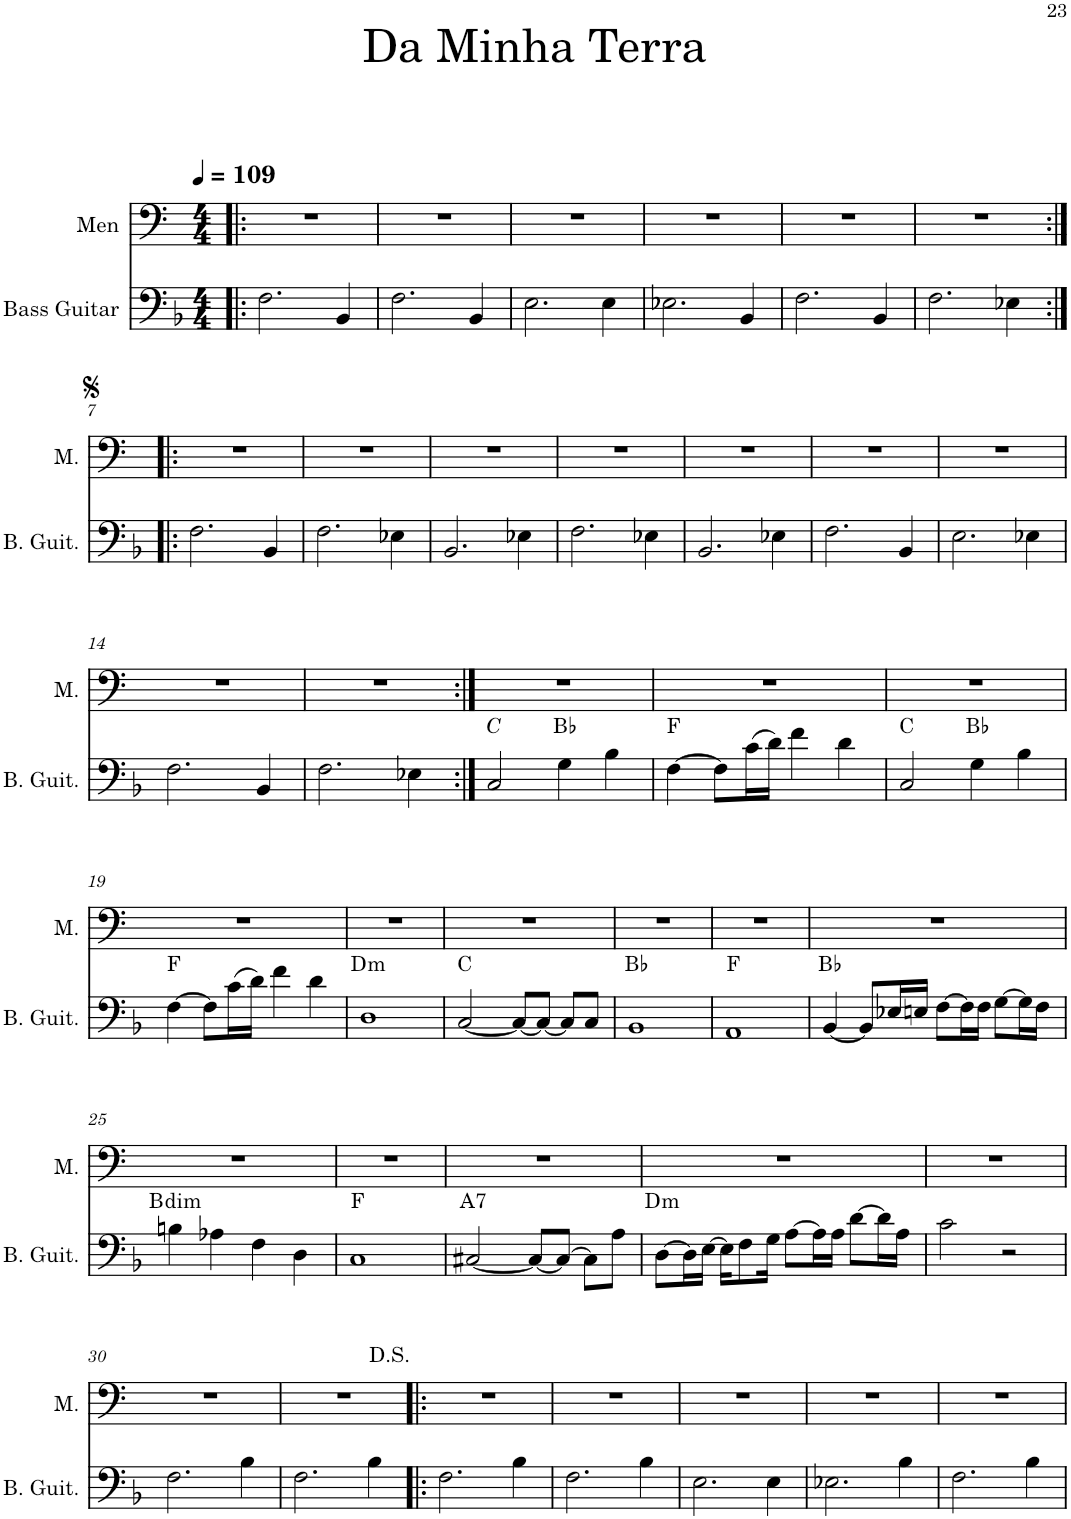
**kern	**harte	**kern
*part2	*part2	*part1
*staff2	*	*staff1
*I"Bass Guitar	*	*I"Men
*I'B. Guit.	*	*I'M.
!!LO:PB:g=z
*clefF4	*	*clefF4
*Trd7c12	*	*
*k[b-]	*	*k[]
*M4/4	*	*M4/4
*MM109	*	*MM109
=1!|:	=1!|:	=1!|:
2.F\	.	1r
4BB-/	.	.
=2	=2	=2
2.F\	.	1r
4BB-/	.	.
=3	=3	=3
2.E\	.	1r
4E\	.	.
=4	=4	=4
2.E-X\	.	1r
4BB-/	.	.
=5	=5	=5
2.F\	.	1r
4BB-/	.	.
=6	=6	=6
2.F\	.	1r
4E-X\	.	.
!!LO:LB:g=z
=7:|!|:	=7:|!|:	=7:|!|:
2.F\	.	1r
4BB-/	.	.
=8	=8	=8
2.F\	.	1r
4E-X\	.	.
=9	=9	=9
2.BB-/	.	1r
4E-X\	.	.
=10	=10	=10
2.F\	.	1r
4E-X\	.	.
=11	=11	=11
2.BB-/	.	1r
4E-X\	.	.
=12	=12	=12
2.F\	.	1r
4BB-/	.	.
=13	=13	=13
2.E\	.	1r
4E-X\	.	.
!!LO:LB:g=z
=14	=14	=14
2.F\	.	1r
4BB-/	.	.
=15	=15	=15
2.F\	.	1r
4E-X\	.	.
=16:|!	=16:|!	=16:|!
2C/	C:maj	1r
4G\	Bb:maj	.
4B-\	.	.
=17	=17	=17
[4F\	F:maj	1r
8F\L]	.	.
(16c\L	.	.
16d\JJ)	.	.
4f\	.	.
4d\	.	.
=18	=18	=18
2C/	C:maj	1r
4G\	Bb:maj	.
4B-\	.	.
!!LO:LB:g=z
=19	=19	=19
[4F\	F:maj	1r
8F\L]	.	.
(16c\L	.	.
16d\JJ)	.	.
4f\	.	.
4d\	.	.
=20	=20	=20
!	!LO:H:kt=m	!
1D	D:min	1r
=21	=21	=21
[2C/	C:maj	1r
8C/L_	.	.
8C/J_	.	.
8C/L]	.	.
8C/J	.	.
=22	=22	=22
1BB-	Bb:maj	1r
=23	=23	=23
1AA	F:maj	1r
=24	=24	=24
[4BB-/	Bb:maj	1r
8BB-/L]	.	.
16E-X/L	.	.
16En/JJ	.	.
[8F\L	.	.
16F\L]	.	.
16F\JJ	.	.
[8G\L	.	.
16G\L]	.	.
16F\JJ	.	.
!!LO:LB:g=z
=25	=25	=25
!	!LO:H:kt=dim	!
4Bn\	B:dim	1r
4A-X\	.	.
4F\	.	.
4D\	.	.
=26	=26	=26
1C	F:maj	1r
=27	=27	=27
!	!LO:H:kt=7	!
[2C#X/	A:7	1r
8C#/L_	.	.
8C#/J_	.	.
8C#\L]	.	.
8A\J	.	.
=28	=28	=28
!	!LO:H:kt=m	!
[8D\L	D:min	1r
16D\L]	.	.
[16E\JJ	.	.
16E\KL]	.	.
8F\	.	.
16G\Jk	.	.
[8A\L	.	.
16A\L]	.	.
16A\JJ	.	.
[8d\L	.	.
16d\L]	.	.
16A\JJ	.	.
=29	=29	=29
2c\	.	1r
2r	.	.
!!LO:LB:g=z
=30	=30	=30
2.F\	.	1r
4B-\	.	.
=31	=31	=31
2.F\	.	1r
4B-\	.	.
=32!|:	=32!|:	=32!|:
2.F\	.	1r
4B-\	.	.
=33	=33	=33
2.F\	.	1r
4B-\	.	.
=34	=34	=34
2.E\	.	1r
4E\	.	.
=35	=35	=35
2.E-X\	.	1r
4B-\	.	.
=36	=36	=36
2.F\	.	1r
4B-\	.	.
=	=	=
*-	*-	*-
